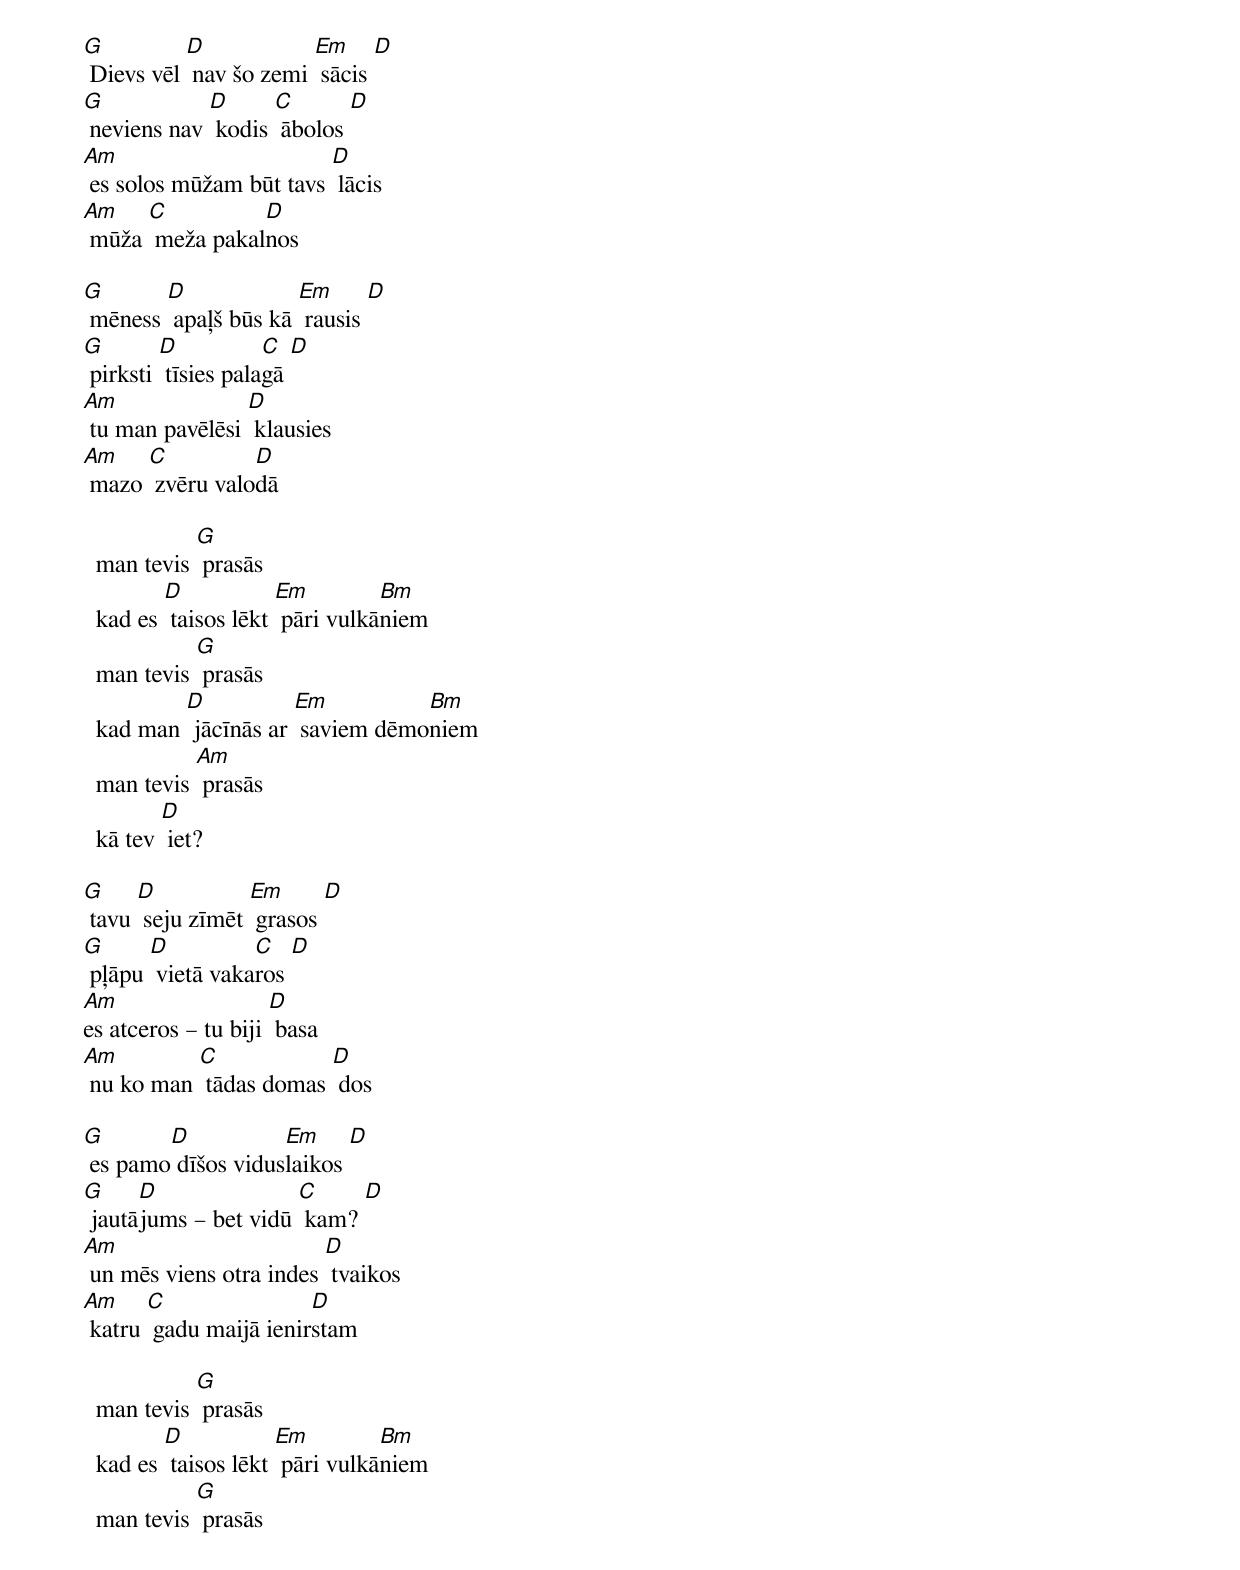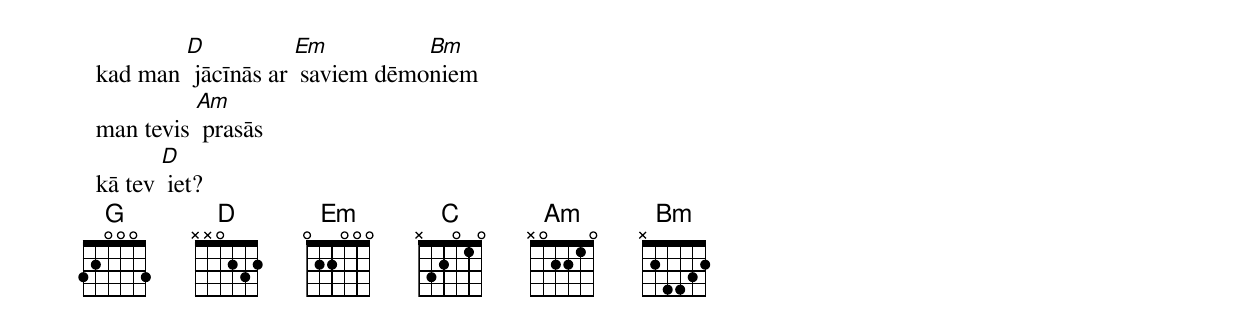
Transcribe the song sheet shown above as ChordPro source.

[G] Dievs vēl [D] nav šo zemi [Em] sācis [D]
[G] neviens nav [D] kodis [C] ābolos [D]
[Am] es solos mūžam būt tavs [D] lācis
[Am] mūža [C] meža pakal[D]nos

[G] mēness [D] apaļš būs kā [Em] rausis [D]
[G] pirksti [D] tīsies pala[C]gā [D]
[Am] tu man pavēlēsi [D] klausies
[Am] mazo [C] zvēru valo[D]dā

  man tevis [G] prasās
  kad es [D] taisos lēkt [Em] pāri vulkā[Bm]niem
  man tevis [G] prasās
  kad man [D] jācīnās ar [Em] saviem dēmo[Bm]niem
  man tevis [Am] prasās
  kā tev [D] iet?

[G] tavu [D] seju zīmēt [Em] grasos [D]
[G] pļāpu [D] vietā vaka[C]ros [D]
[Am]es atceros – tu biji [D] basa
[Am] nu ko man [C] tādas domas [D] dos

[G] es pamo[D] dīšos vidus[Em]laikos [D]
[G] jautā[D]jums – bet vidū [C] kam? [D]
[Am] un mēs viens otra indes [D] tvaikos
[Am] katru [C] gadu maijā ienir[D]stam

  man tevis [G] prasās
  kad es [D] taisos lēkt [Em] pāri vulkā[Bm]niem
  man tevis [G] prasās
  kad man [D] jācīnās ar [Em] saviem dēmo[Bm]niem
  man tevis [Am] prasās
  kā tev [D] iet?
